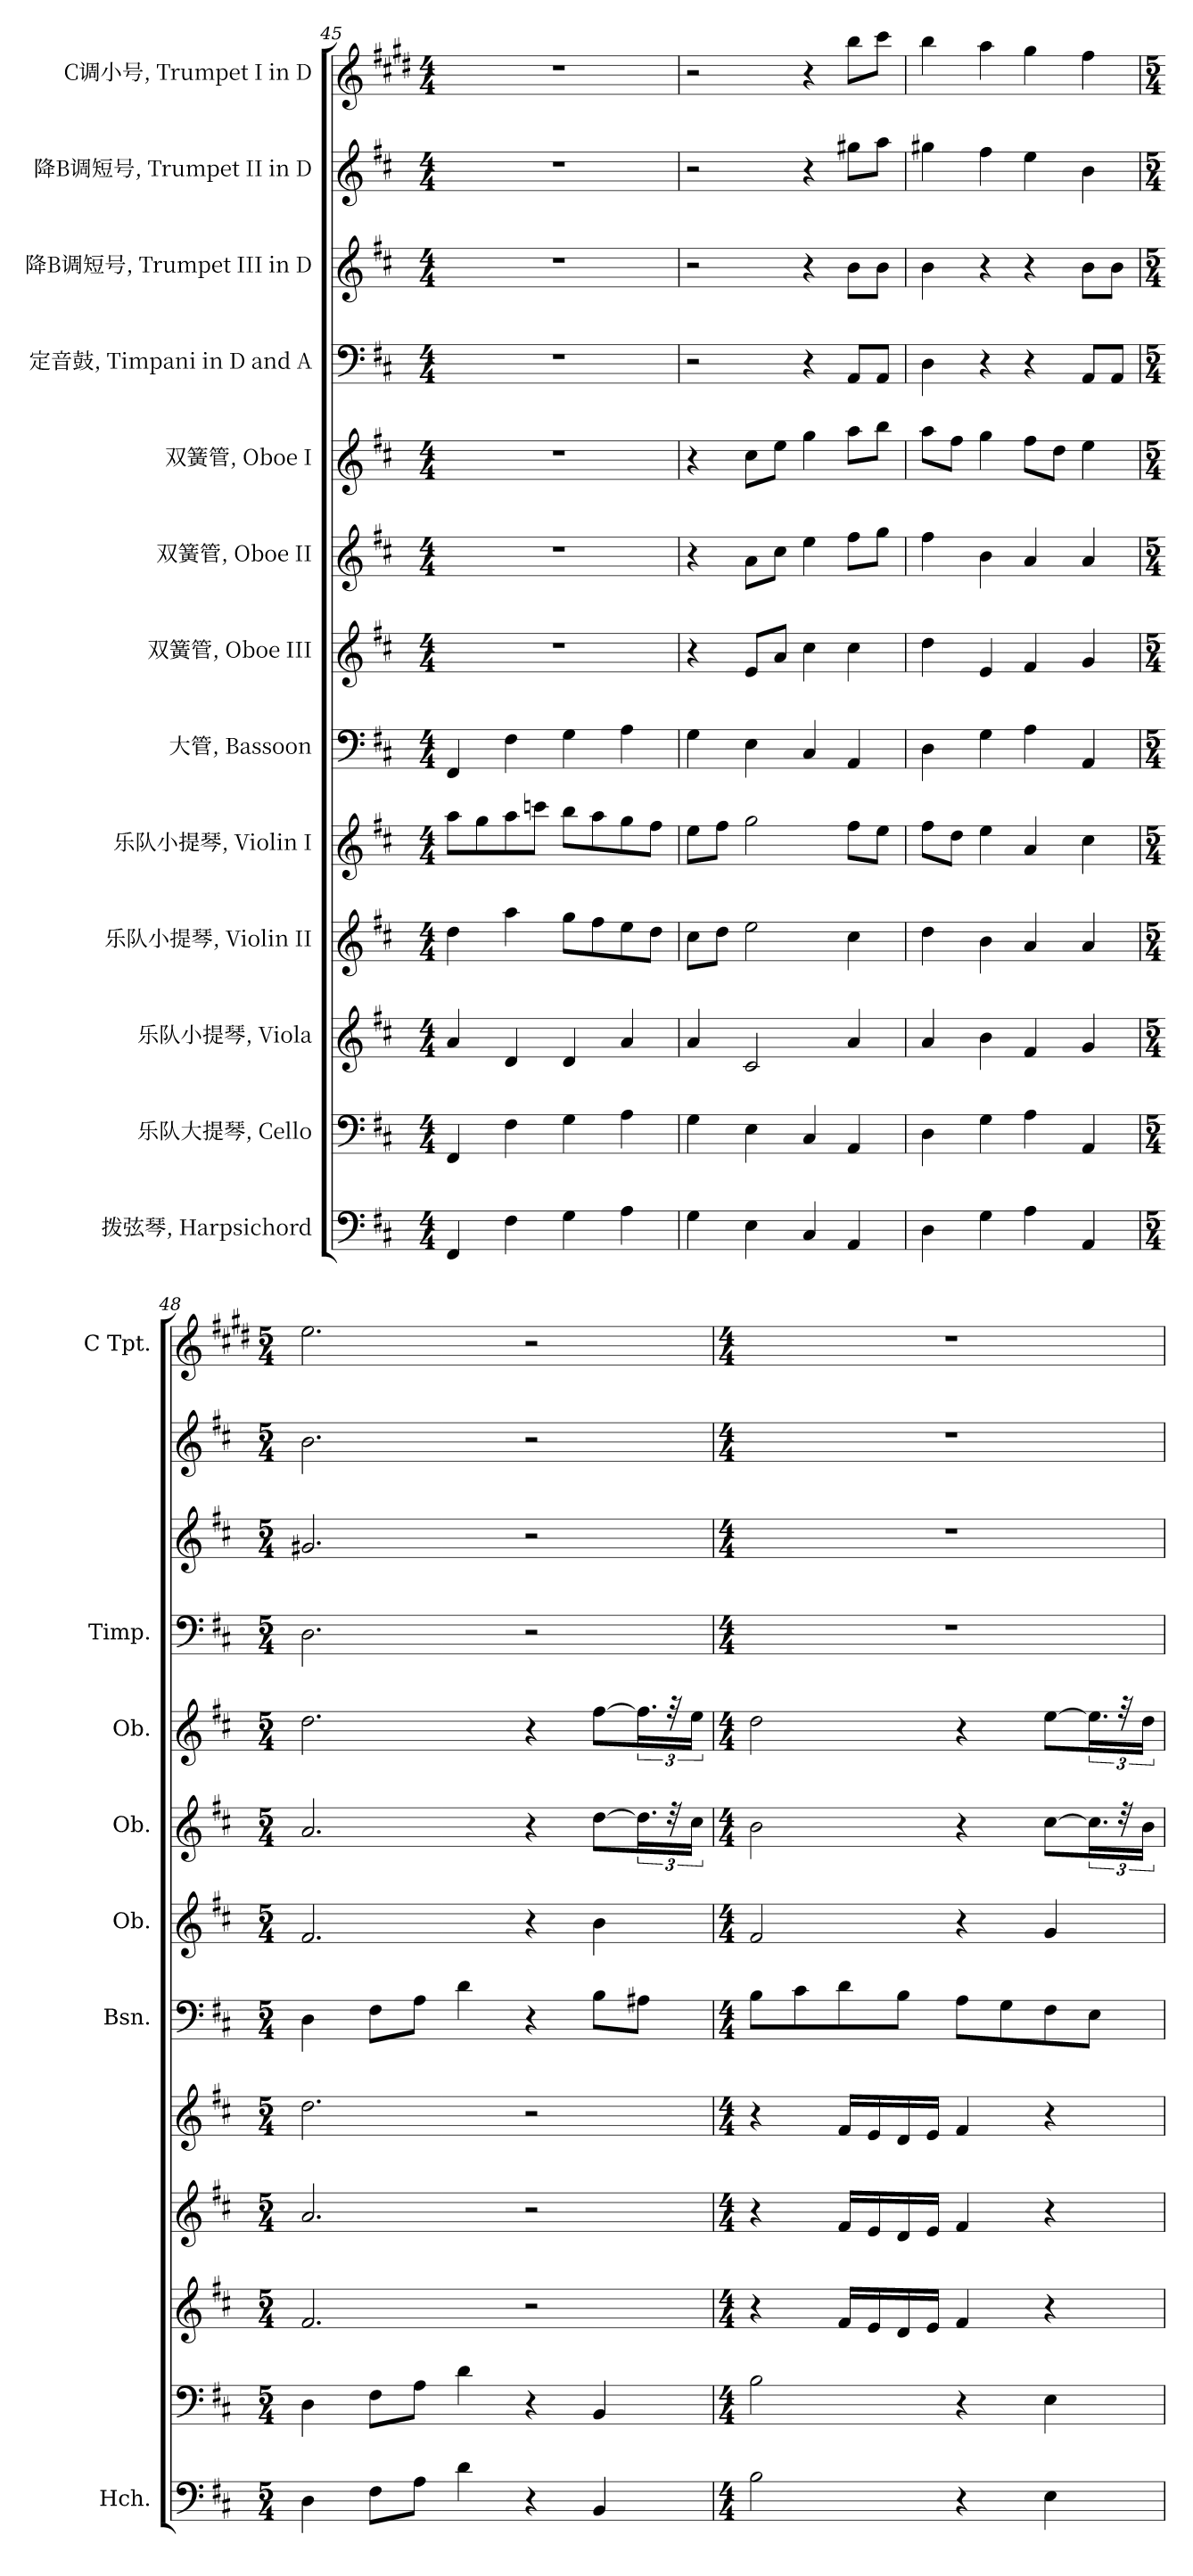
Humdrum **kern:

**kern	**kern	**kern	**kern	**kern	**kern	**kern	**kern	**kern	**kern	**kern	**kern	**kern
*part13	*part12	*part11	*part10	*part9	*part8	*part7	*part6	*part5	*part4	*part3	*part2	*part1
*staff13	*staff12	*staff11	*staff10	*staff9	*staff8	*staff7	*staff6	*staff5	*staff4	*staff3	*staff2	*staff1
*I"拨弦琴, Harpsichord	*I"乐队大提琴, Cello	*I"乐队小提琴, Viola	*I"乐队小提琴, Violin II	*I"乐队小提琴, Violin I	*I"大管, Bassoon	*I"双簧管, Oboe III	*I"双簧管, Oboe II	*I"双簧管, Oboe I	*I"定音鼓, Timpani in D and A	*I"降B调短号, Trumpet III in D	*I"降B调短号, Trumpet II in D	*I"C调小号, Trumpet I in D
*I'Hch.	*	*	*	*	*I'Bsn.	*I'Ob.	*I'Ob.	*I'Ob.	*I'Timp.	*	*	*I'C Tpt.
*clefF4	*clefF4	*clefG2	*clefG2	*clefG2	*clefF4	*clefG2	*clefG2	*clefG2	*clefF4	*clefG2	*clefG2	*clefG2
*	*	*	*	*	*	*	*	*	*	*ITrd1c2	*ITrd1c2	*ITrd1c2
*k[f#c#]	*k[f#c#]	*k[f#c#]	*k[f#c#]	*k[f#c#]	*k[f#c#]	*k[f#c#]	*k[f#c#]	*k[f#c#]	*k[f#c#]	*k[]	*k[]	*k[f#c#]
*M4/4	*M4/4	*M4/4	*M4/4	*M4/4	*M4/4	*M4/4	*M4/4	*M4/4	*M4/4	*M4/4	*M4/4	*M4/4
=45	=45	=45	=45	=45	=45	=45	=45	=45	=45	=45	=45	=45
4FF#/	4FF#/	4a/	4dd\	8aa\L	4FF#/	1r	1r	1r	1r	1r	1r	1r
.	.	.	.	8gg\	.	.	.	.	.	.	.	.
4F#\	4F#\	4d/	4aa\	8aa\	4F#\	.	.	.	.	.	.	.
.	.	.	.	8cccn\J	.	.	.	.	.	.	.	.
4G\	4G\	4d/	8gg\L	8bb\L	4G\	.	.	.	.	.	.	.
.	.	.	8ff#\	8aa\	.	.	.	.	.	.	.	.
4A\	4A\	4a/	8ee\	8gg\	4A\	.	.	.	.	.	.	.
.	.	.	8dd\J	8ff#\J	.	.	.	.	.	.	.	.
=46	=46	=46	=46	=46	=46	=46	=46	=46	=46	=46	=46	=46
4G\	4G\	4a/	8cc#\L	8ee\L	4G\	4r	4r	4r	2r	2r	2r	2r
.	.	.	8dd\J	8ff#\J	.	.	.	.	.	.	.	.
4E\	4E\	2c#/	2ee\	2gg\	4E\	8e/L	8a\L	8cc#\L	.	.	.	.
.	.	.	.	.	.	8a/J	8cc#\J	8ee\J	.	.	.	.
4C#/	4C#/	.	.	.	4C#/	4cc#\	4ee\	4gg\	4r	4r	4r	4r
4AA/	4AA/	4a/	4cc#\	8ff#\L	4AA/	4cc#\	8ff#\L	8aa\L	8AA/L	8a\L	8ff#X\L	8aa\L
.	.	.	.	8ee\J	.	.	8gg\J	8bb\J	8AA/J	8a\J	8gg\J	8bb\J
=47	=47	=47	=47	=47	=47	=47	=47	=47	=47	=47	=47	=47
4D\	4D\	4a/	4dd\	8ff#\L	4D\	4dd\	4ff#\	8aa\L	4D\	4a\	4ff#X\	4aa\
.	.	.	.	8dd\J	.	.	.	8ff#\J	.	.	.	.
*	*	*	*	*	*	*	*	*	*	*	*	*MM159
4G\	4G\	4b\	4b\	4ee\	4G\	4e/	4b\	4gg\	4r	4r	4ee\	4gg\
4A\	4A\	4f#/	4a/	4a/	4A\	4f#/	4a/	8ff#\L	4r	4r	4dd\	4ff#\
.	.	.	.	.	.	.	.	8dd\J	.	.	.	.
*	*	*	*	*	*	*	*	*	*	*	*	*MM150
4AA/	4AA/	4g/	4a/	4cc#\	4AA/	4g/	4a/	4ee\	8AA/L	8a\L	4a\	4ee\
.	.	.	.	.	.	.	.	.	8AA/J	8a\J	.	.
!!LO:PB:g=z
=48	=48	=48	=48	=48	=48	=48	=48	=48	=48	=48	=48	=48
*M5/4	*M5/4	*M5/4	*M5/4	*M5/4	*M5/4	*M5/4	*M5/4	*M5/4	*M5/4	*M5/4	*M5/4	*M5/4
4D\	4D\	2.f#/	2.a/	2.dd\	4D\	2.f#/	2.a/	2.dd\	2.D\	2.f#X/	2.a\	2.dd\
8F#\L	8F#\L	.	.	.	8F#\L	.	.	.	.	.	.	.
8A\J	8A\J	.	.	.	8A\J	.	.	.	.	.	.	.
4d\	4d\	.	.	.	4d\	.	.	.	.	.	.	.
*	*	*	*	*	*	*	*	*	*	*	*	*MM20
4r	4r	2r	2r	2r	4r	4r	4r	4r	2r	2r	2r	2r
4BB/	4BB/	.	.	.	8B\L	4b\	[8dd\L	[8ff#\L	.	.	.	.
.	.	.	.	.	8A#X\J	.	24.dd\Jk]	24.ff#\Jk]	.	.	.	.
.	.	.	.	.	.	.	48r	48r	.	.	.	.
.	.	.	.	.	.	.	24cc#\	24ee\	.	.	.	.
=49	=49	=49	=49	=49	=49	=49	=49	=49	=49	=49	=49	=49
*M4/4	*M4/4	*M4/4	*M4/4	*M4/4	*M4/4	*M4/4	*M4/4	*M4/4	*M4/4	*M4/4	*M4/4	*M4/4
2B\	2B\	4r	4r	4r	8B\L	2f#/	2b\	2dd\	1r	1r	1r	1r
.	.	.	.	.	8c#\	.	.	.	.	.	.	.
.	.	16f#/LL	16f#/LL	16f#/LL	8d\	.	.	.	.	.	.	.
.	.	16e/	16e/	16e/	.	.	.	.	.	.	.	.
.	.	16d/	16d/	16d/	8B\J	.	.	.	.	.	.	.
.	.	16e/JJ	16e/JJ	16e/JJ	.	.	.	.	.	.	.	.
4r	4r	4f#/	4f#/	4f#/	8A\L	4r	4r	4r	.	.	.	.
.	.	.	.	.	8G\	.	.	.	.	.	.	.
4E\	4E\	4r	4r	4r	8F#\	4g/	[8cc#\L	[8ee\L	.	.	.	.
.	.	.	.	.	8E\J	.	24.cc#\Jk]	24.ee\Jk]	.	.	.	.
.	.	.	.	.	.	.	48r	48r	.	.	.	.
.	.	.	.	.	.	.	24b\	24dd\	.	.	.	.
=	=	=	=	=	=	=	=	=	=	=	=	=
*-	*-	*-	*-	*-	*-	*-	*-	*-	*-	*-	*-	*-
